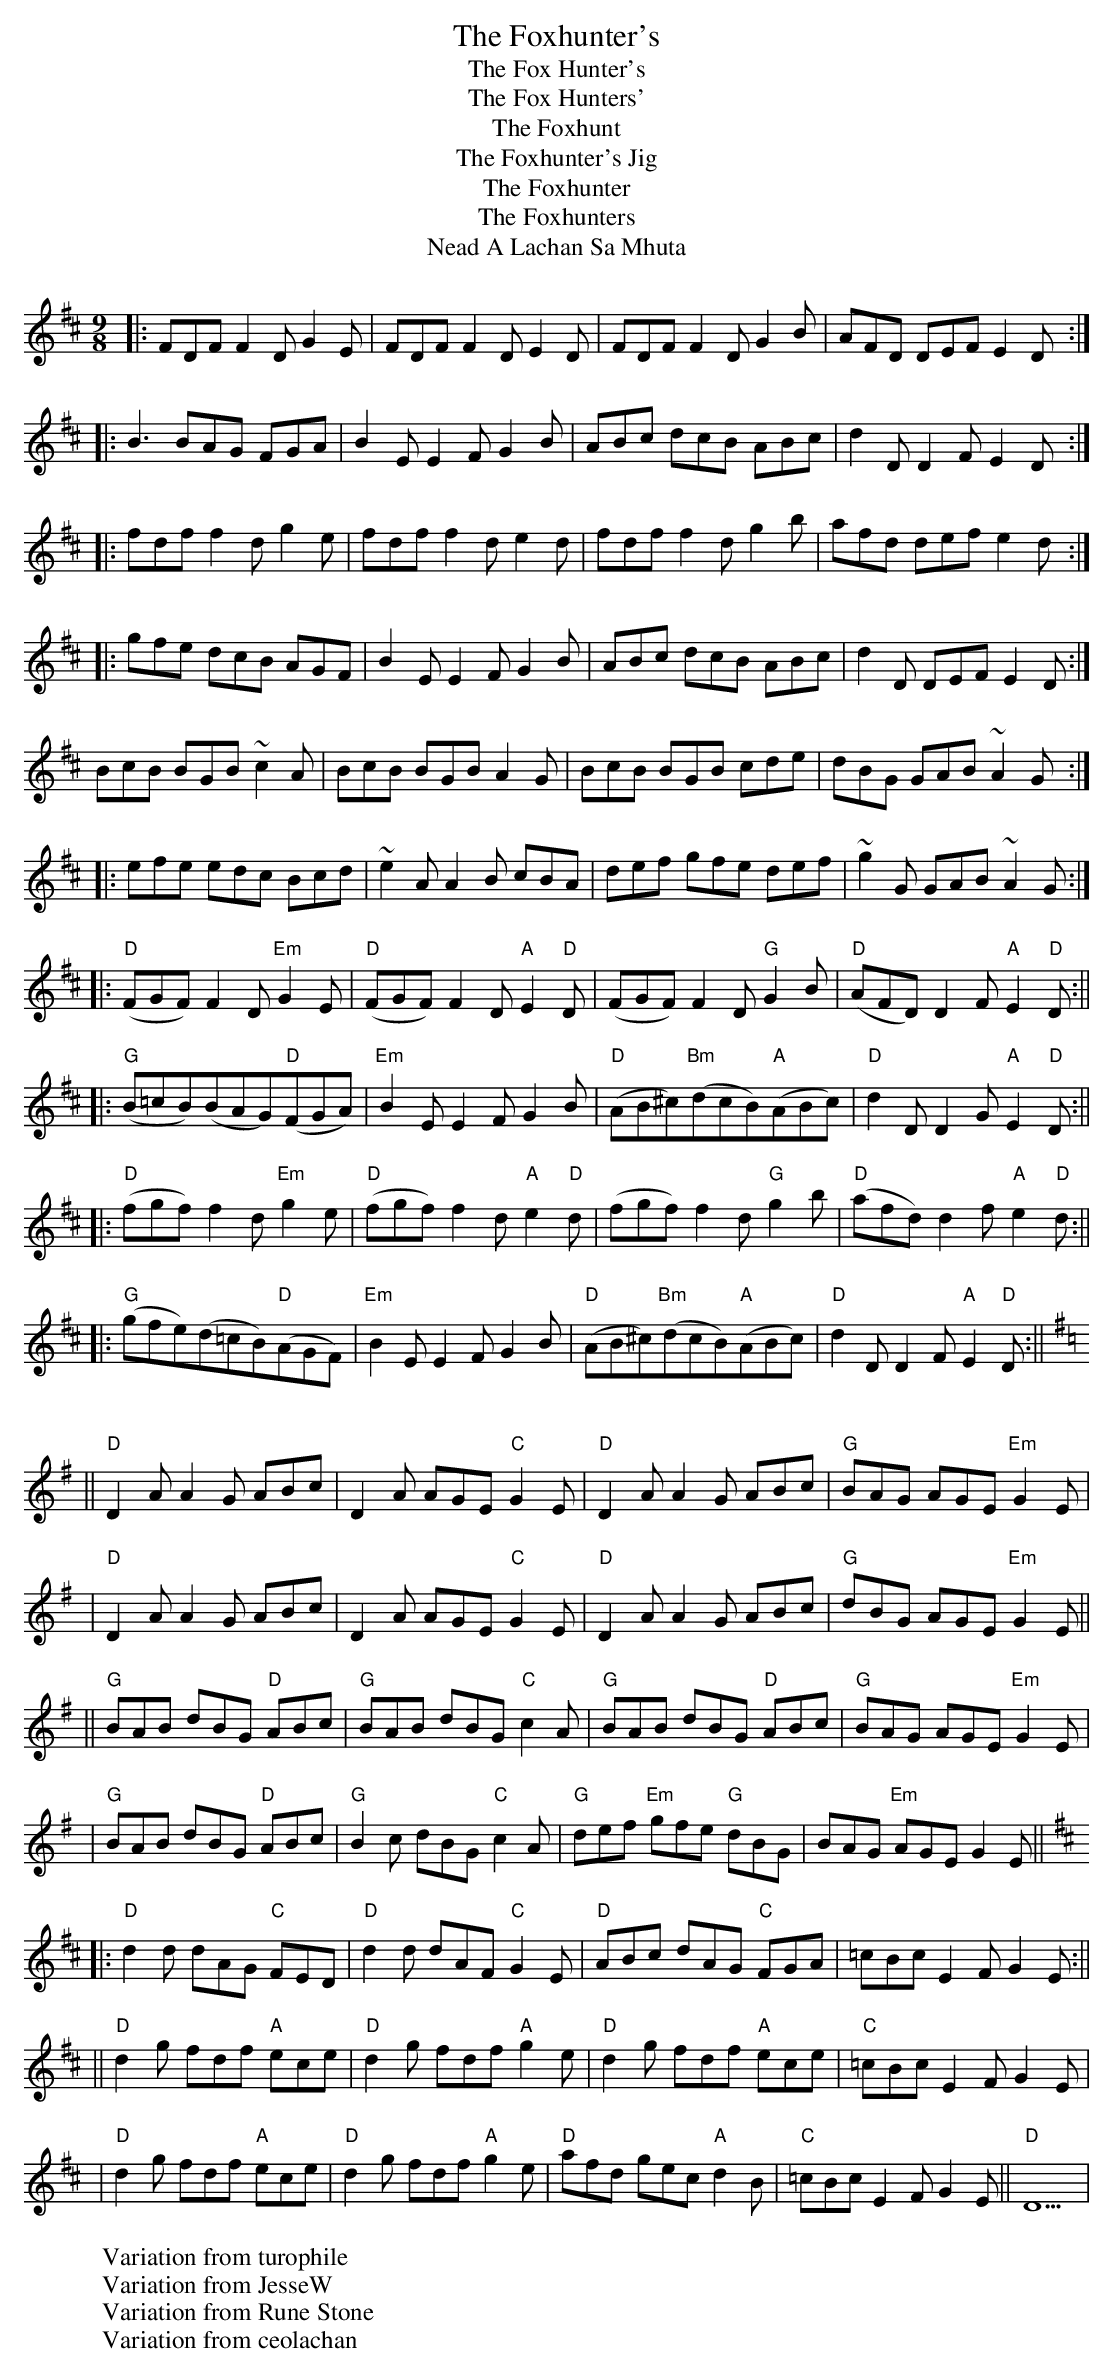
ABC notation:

X:1
T:Foxhunter's, The
T:Fox Hunter's, The
T:Fox Hunters', The
T:Foxhunt, The
T:Foxhunter's Jig, The
T:Foxhunter, The
T:Foxhunters, The
T:Nead A Lachan Sa Mhuta
M:9/8
L:1/8
K:Dmaj
|: FDF F2D G2E | FDF F2D E2D | FDF F2D G2B | AFD DEF E2D :|
|: B3 BAG FGA | B2E E2F G2B | ABc dcB ABc | d2 D D2 F E2 D :|
|: fdf f2d g2e | fdf f2d e2d | fdf f2d g2b | afd def e2d :|
|: gfe dcB AGF | B2 E E2 F G2 B | ABc dcB ABc | d2 D DEF E2 D :|
W:Variation from turophile
BcB BGB ~c2A|BcB BGB A2G|BcB BGB cde|dBG GAB ~A2G:|
|:efe edc Bcd|~e2A A2B cBA|def gfe def|~g2G GAB ~A2G:|
W:Variation from JesseW
K: D
W:Variation from Rune Stone
K:D
||:"D"(FGF)F2D"Em"G2E|"D"(FGF)F2D"A"E2"D"D|(FGF)F2D"G"G2B|"D"(AFD)D2F"A"E2"D"D:||
||:"G"(B=cB)(BAG)"D"(FGA)|"Em"B2EE2FG2B|"D"(AB^c)"Bm"(dcB)"A"(ABc)|"D"d2DD2G"A"E2"D"D:||
||:"D"(fgf)f2d"Em"g2e|"D"(fgf)f2d"A"e2"D"d|(fgf)f2d"G"g2b|"D"(afd)d2f"A"e2"D"d:||
||:"G"(gfe)(d=cB)"D"(AGF)|"Em"B2EE2FG2B|"D"(AB^c)"Bm"(dcB)"A"(ABc)|"D"d2DD2F"A"E2"D"D:||
K:Em
||"D"D2A A2G ABc | D2A AGE "C"G2E | "D"D2A A2G ABc |"G" BAG AGE"Em" G2E |
|"D"D2A A2G ABc | D2A AGE "C"G2E | "D"D2A A2G ABc | "G"dBG AGE "Em"G2E ||
||"G"BAB dBG "D"ABc | "G"BAB dBG "C"c2A | "G"BAB dBG "D"ABc |"G" BAG AGE"Em" G2E |
|"G"BAB dBG"D" ABc |"G" B2c dBG "C"c2A | "G"def"Em" gfe "G"dBG | BAG "Em"AGE G2E ||
K:D
||:"D" d2d dAG"C" FED |"D" d2d dAF"C" G2E |"D" ABc dAG"C" FGA | =cBc E2F G2E :||
||"D" d2g fdf"A" ece |"D" d2g fdf"A" g2e |"D" d2g fdf"A" ece |"C" =cBc E2F G2E |
|"D" d2g fdf"A" ece |"D" d2g fdf "A"g2e |"D" afd gec"A" d2B |"C" =cBc E2F G2E || "D"D9|
W:Variation from ceolachan
K: D Major
